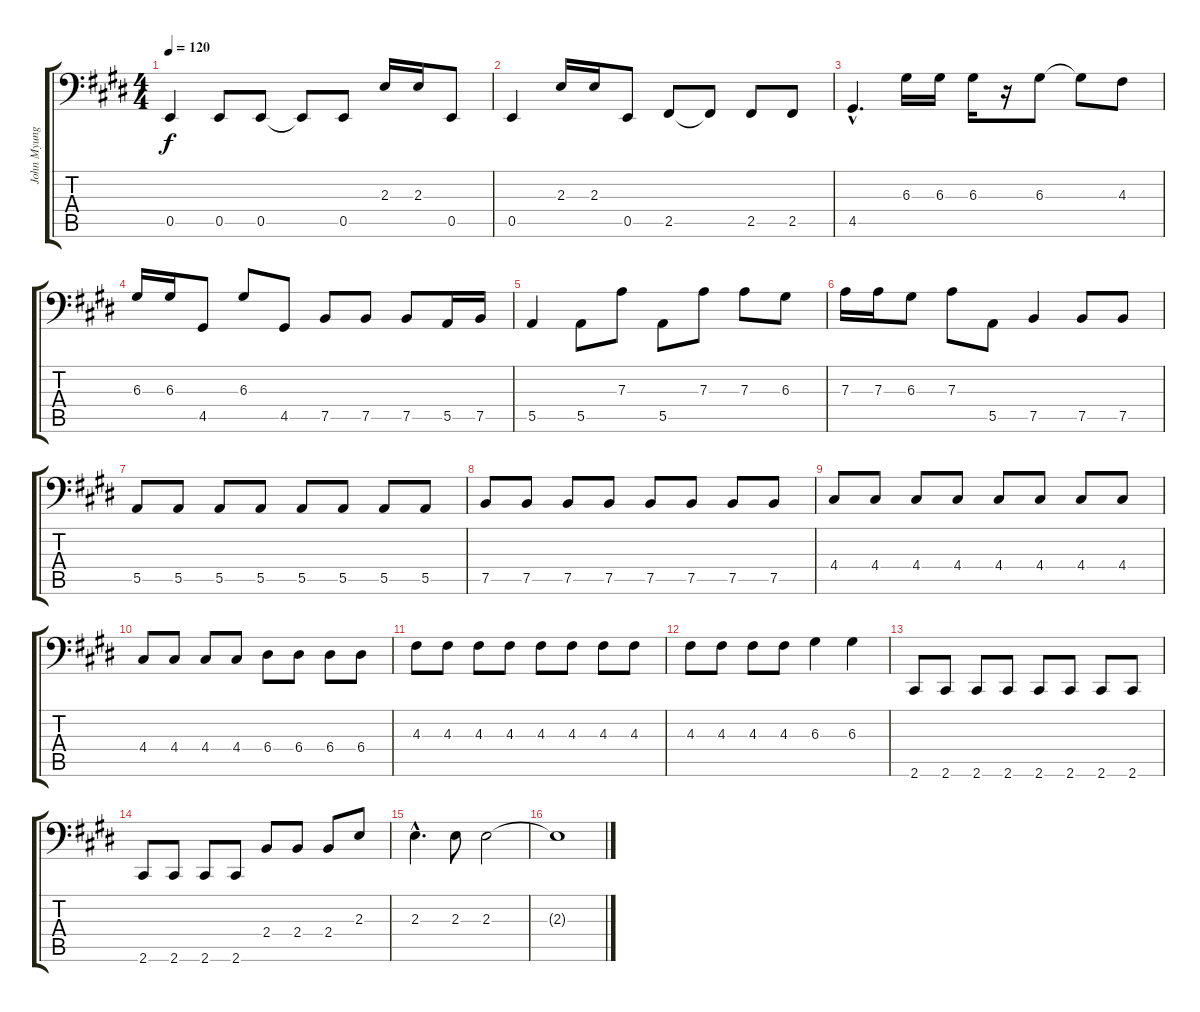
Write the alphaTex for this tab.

\track ("John Myung Bass Guitar" "John Myung") {instrument electricbasspick}
\staff {score tabs}
\tuning (C3 G2 D2 A1 E1 B0) {hide}
\ts (4 4)
\tempo 120
\clef f4
\ks e
0.5.4{dy f} 0.5.8 0.5.8 0.5{t}.8 0.5.8 2.3.16 2.3.16 0.5.8 |
0.5.4 2.3.16 2.3.16 0.5.8 2.5.8 2.5{t}.8 2.5.8 2.5.8 |
4.5{hac}.4{d} 6.3.16 6.3.16 6.3.16 r.16 6.3.8 6.3{t}.8 4.3.8 |
6.3.16 6.3.16 4.5.8 6.3.8 4.5.8 7.5.8 7.5.8 7.5.8 5.5.16 7.5.16 |
5.5.4 5.5.8 7.3.8 5.5.8 7.3.8 7.3.8 6.3.8 |
7.3.16 7.3.16 6.3.8 7.3.8 5.5.8 7.5.4 7.5.8 7.5.8 |
5.5.8 5.5.8 5.5.8 5.5.8 5.5.8 5.5.8 5.5.8 5.5.8 |
7.5.8 7.5.8 7.5.8 7.5.8 7.5.8 7.5.8 7.5.8 7.5.8 |
\section ("" "")
4.4.8 4.4.8 4.4.8 4.4.8 4.4.8 4.4.8 4.4.8 4.4.8 |
4.4.8 4.4.8 4.4.8 4.4.8 6.4.8 6.4.8 6.4.8 6.4.8 |
4.3.8 4.3.8 4.3.8 4.3.8 4.3.8 4.3.8 4.3.8 4.3.8 |
4.3.8 4.3.8 4.3.8 4.3.8 6.3.4 6.3.4 |
2.6.8 2.6.8 2.6.8 2.6.8 2.6.8 2.6.8 2.6.8 2.6.8 |
2.6.8 2.6.8 2.6.8 2.6.8 2.4.8 2.4.8 2.4.8 2.3.8 |
2.3{hac}.4{d} 2.3.8 2.3.2 |
2.3{t}.1
